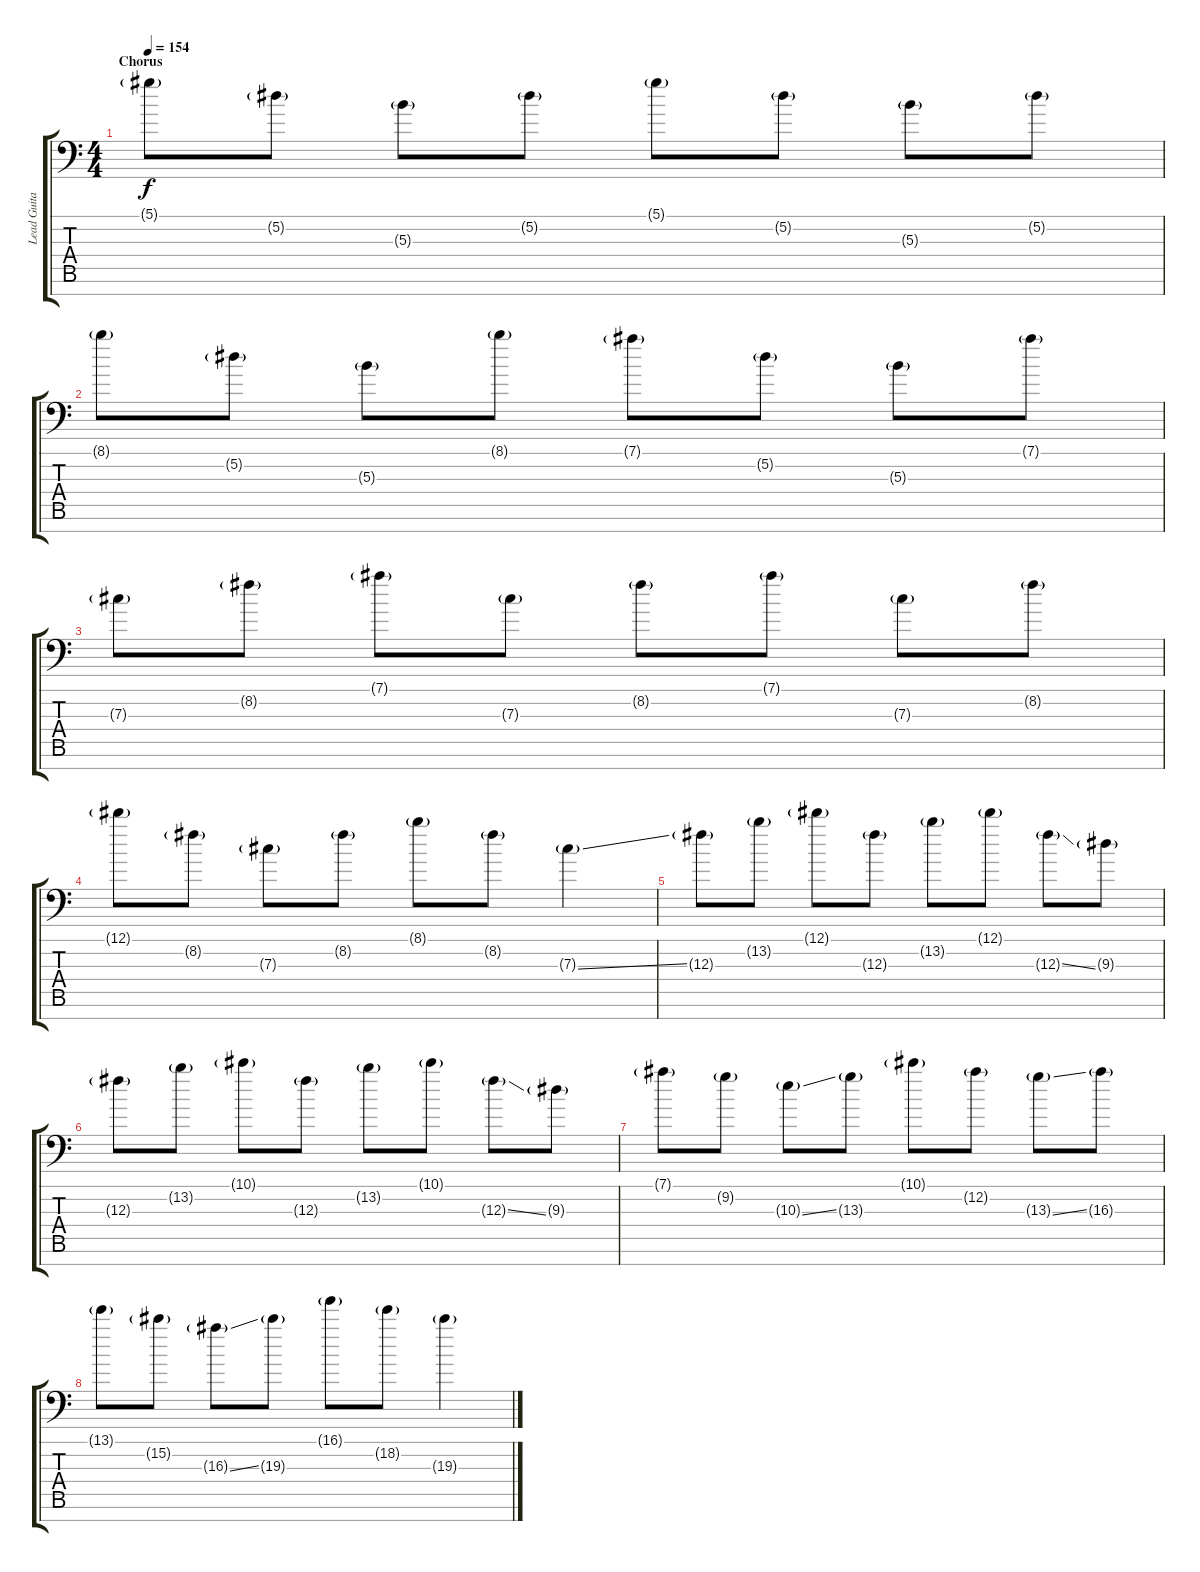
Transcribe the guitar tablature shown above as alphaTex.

\track ("Lead Guitar" "Lead Guita") {instrument distortionguitar}
\staff {score tabs}
\tuning (Eb4 Bb3 Gb3 Db3 Ab2 Eb2 Ab1) {hide}
\ts (4 4)
\section ("" "Chorus")
\tempo 154
\clef f4
\ks c
5.1{g}.8{dy f} 5.2{g}.8 5.3{g}.8 5.2{g}.8 5.1{g}.8 5.2{g}.8 5.3{g}.8 5.2{g}.8 |
8.1{g}.8 5.2{g}.8 5.3{g}.8 8.1{g}.8 7.1{g}.8 5.2{g}.8 5.3{g}.8 7.1{g}.8 |
7.3{g}.8 8.2{g}.8 7.1{g}.8 7.3{g}.8 8.2{g}.8 7.1{g}.8 7.3{g}.8 8.2{g}.8 |
12.1{g}.8 8.2{g}.8 7.3{g}.8 8.2{g}.8 8.1{g}.8 8.2{g}.8 7.3{ss g}.4 |
12.3{g}.8 13.2{g}.8 12.1{g}.8 12.3{g}.8 13.2{g}.8 12.1{g}.8 12.3{ss g}.8 9.3{g}.8 |
12.3{g}.8 13.2{g}.8 10.1{g}.8 12.3{g}.8 13.2{g}.8 10.1{g}.8 12.3{ss g}.8 9.3{g}.8 |
7.1{g}.8 9.2{g}.8 10.3{ss g}.8 13.3{g}.8 10.1{g}.8 12.2{g}.8 13.3{ss g}.8 16.3{g}.8 |
13.1{g}.8 15.2{g}.8 16.3{ss g}.8 19.3{g}.8 16.1{g}.8 18.2{g}.8 19.3{g}.4
